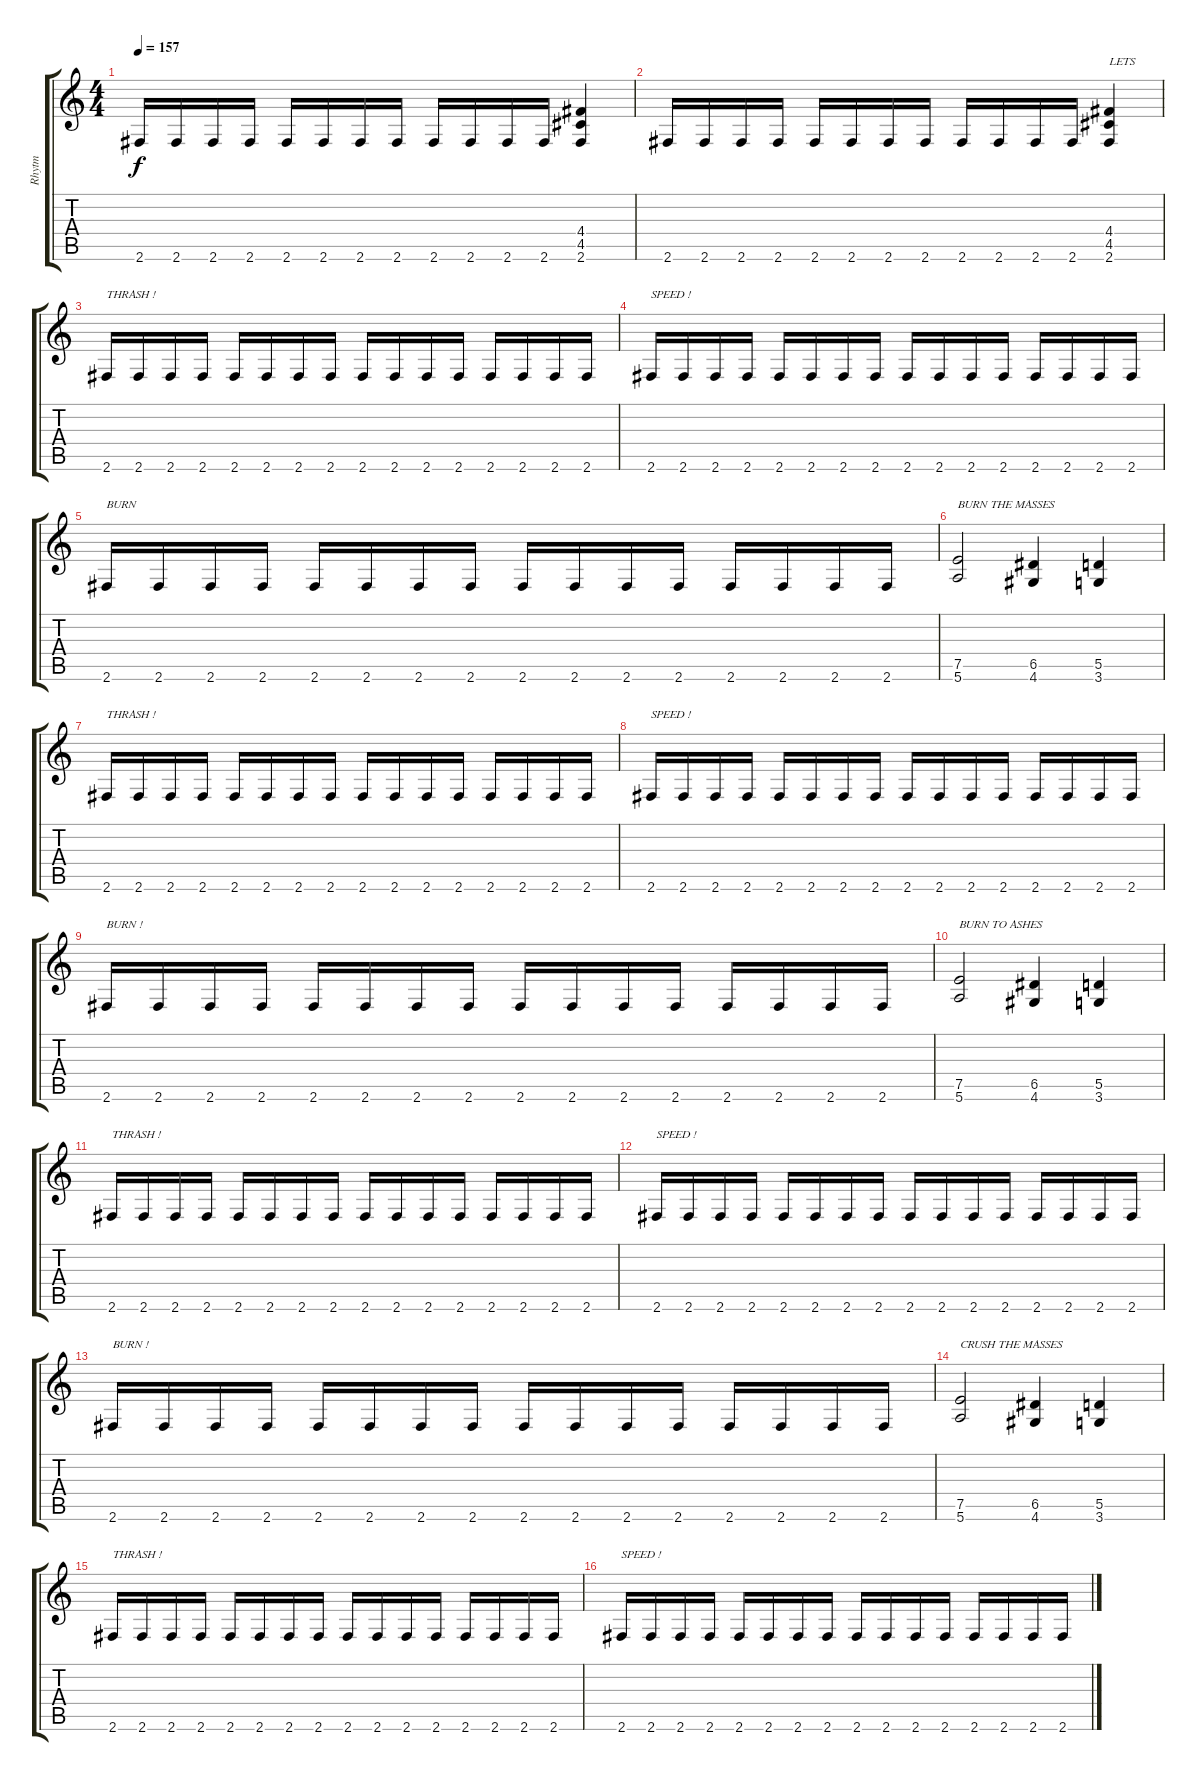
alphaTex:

\track ("Rhytm" "Rhytm") {instrument distortionguitar}
\staff {score tabs}
\tuning (E4 B3 G3 D3 A2 E2) {hide}
\ts (4 4)
\tempo 157
\clef g2
\ks c
2.6.16{dy f} 2.6.16 2.6.16 2.6.16 2.6.16 2.6.16 2.6.16 2.6.16 2.6.16 2.6.16 2.6.16 2.6.16 (4.4 4.5 2.6).4 |
2.6.16 2.6.16 2.6.16 2.6.16 2.6.16 2.6.16 2.6.16 2.6.16 2.6.16 2.6.16 2.6.16 2.6.16 (4.4 4.5 2.6).4{txt "LETS"} |
2.6.16{txt "THRASH !"} 2.6.16 2.6.16 2.6.16 2.6.16 2.6.16 2.6.16 2.6.16 2.6.16 2.6.16 2.6.16 2.6.16 2.6.16 2.6.16 2.6.16 2.6.16 |
2.6.16{txt "SPEED !"} 2.6.16 2.6.16 2.6.16 2.6.16 2.6.16 2.6.16 2.6.16 2.6.16 2.6.16 2.6.16 2.6.16 2.6.16 2.6.16 2.6.16 2.6.16 |
2.6.16{txt "BURN"} 2.6.16 2.6.16 2.6.16 2.6.16 2.6.16 2.6.16 2.6.16 2.6.16 2.6.16 2.6.16 2.6.16 2.6.16 2.6.16 2.6.16 2.6.16 |
(7.5 5.6).2{txt "BURN THE MASSES"} (6.5 4.6).4 (5.5 3.6).4 |
2.6.16{txt "THRASH !"} 2.6.16 2.6.16 2.6.16 2.6.16 2.6.16 2.6.16 2.6.16 2.6.16 2.6.16 2.6.16 2.6.16 2.6.16 2.6.16 2.6.16 2.6.16 |
2.6.16{txt "SPEED !"} 2.6.16 2.6.16 2.6.16 2.6.16 2.6.16 2.6.16 2.6.16 2.6.16 2.6.16 2.6.16 2.6.16 2.6.16 2.6.16 2.6.16 2.6.16 |
2.6.16{txt "BURN !"} 2.6.16 2.6.16 2.6.16 2.6.16 2.6.16 2.6.16 2.6.16 2.6.16 2.6.16 2.6.16 2.6.16 2.6.16 2.6.16 2.6.16 2.6.16 |
(7.5 5.6).2{txt "BURN TO ASHES"} (6.5 4.6).4 (5.5 3.6).4 |
2.6.16{txt "THRASH !"} 2.6.16 2.6.16 2.6.16 2.6.16 2.6.16 2.6.16 2.6.16 2.6.16 2.6.16 2.6.16 2.6.16 2.6.16 2.6.16 2.6.16 2.6.16 |
2.6.16{txt "SPEED !"} 2.6.16 2.6.16 2.6.16 2.6.16 2.6.16 2.6.16 2.6.16 2.6.16 2.6.16 2.6.16 2.6.16 2.6.16 2.6.16 2.6.16 2.6.16 |
2.6.16{txt "BURN !"} 2.6.16 2.6.16 2.6.16 2.6.16 2.6.16 2.6.16 2.6.16 2.6.16 2.6.16 2.6.16 2.6.16 2.6.16 2.6.16 2.6.16 2.6.16 |
(7.5 5.6).2{txt "CRUSH THE MASSES"} (6.5 4.6).4 (5.5 3.6).4 |
2.6.16{txt "THRASH !"} 2.6.16 2.6.16 2.6.16 2.6.16 2.6.16 2.6.16 2.6.16 2.6.16 2.6.16 2.6.16 2.6.16 2.6.16 2.6.16 2.6.16 2.6.16 |
2.6.16{txt "SPEED !"} 2.6.16 2.6.16 2.6.16 2.6.16 2.6.16 2.6.16 2.6.16 2.6.16 2.6.16 2.6.16 2.6.16 2.6.16 2.6.16 2.6.16 2.6.16
